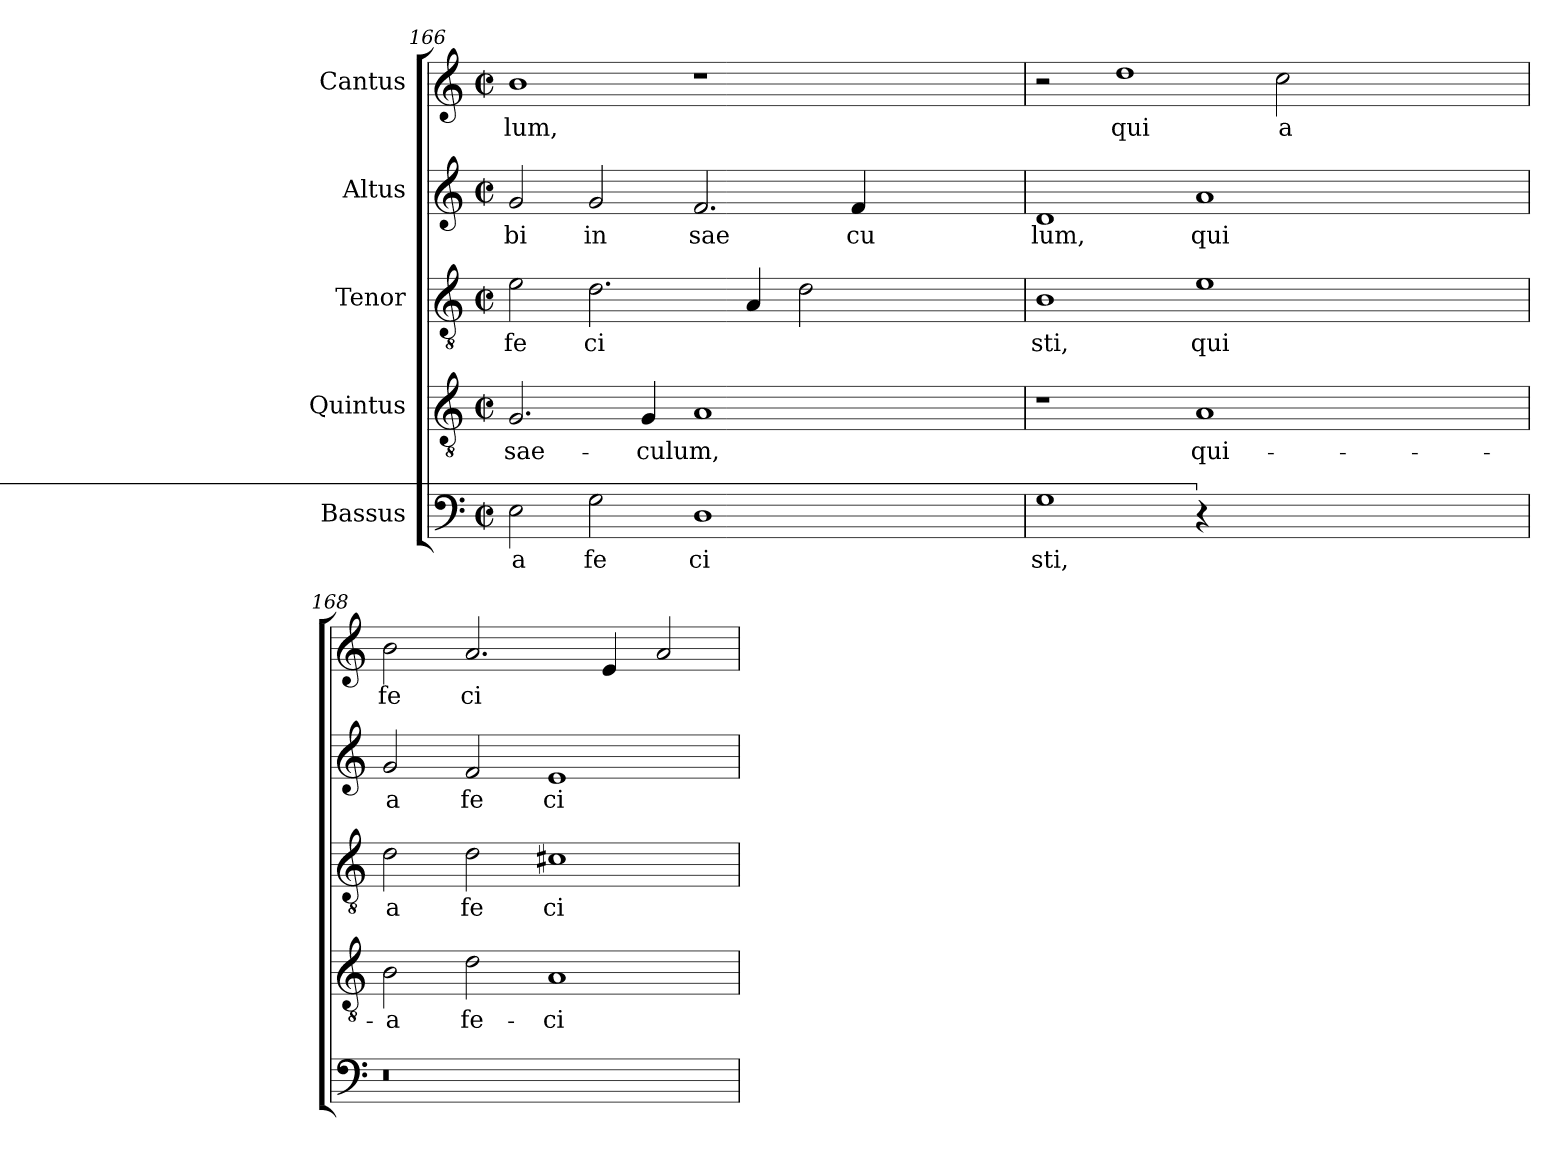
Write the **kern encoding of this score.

**kern	**text	**kern	**text	**kern	**text	**kern	**text	**kern	**text
*part5	*part5	*part4	*part4	*part3	*part3	*part2	*part2	*part1	*part1
*staff5	*staff5	*staff4	*staff4	*staff3	*staff3	*staff2	*staff2	*staff1	*staff1
*I"Bassus	*	*I"Quintus	*	*I"Tenor	*	*I"Altus	*	*I"Cantus	*
*clefF4	*	*clefGv2	*	*clefGv2	*	*clefG2	*	*clefG2	*
*M2/2	*	*M2/2	*	*M2/2	*	*M2/2	*	*M2/2	*
*met(c|)	*	*met(c|)	*	*met(c|)	*	*met(c|)	*	*met(c|)	*
=166	=166	=166	=166	=166	=166	=166	=166	=166	=166
!	!LO:LY:b:cj	!	!LO:LY:b:cj	!	!LO:LY:b:cj	!	!LO:LY:b:cj	!	!LO:LY:b:cj
2E\	a	2.G/	sae-	2e\	fe	2g/	bi	1b	lum,
!	!LO:LY:b:cj	!	!	!	!LO:LY:b:cj	!	!LO:LY:b:cj	!	!
2G\	fe	.	.	2.d\	ci	2g/	in	.	.
!	!	!	!LO:LY:b	!	!	!	!	!	!
.	.	4G/	-culum,	.	.	.	.	.	.
!	!LO:LY:b:cj	!	!	!	!	!	!LO:LY:b:cj	!LO:N:vis=1	!
1D	ci	1A	.	.	.	2.f/	sae	0r	.
.	.	.	.	4A/	.	.	.	.	.
.	.	.	.	2d\	.	.	.	.	.
!	!	!	!	!	!	!	!LO:LY:b:cj	!	!
.	.	.	.	.	.	4f/	cu	.	.
1ryy	.	1ryy	.	1ryy	.	1ryy	.	.	.
=167	=167	=167	=167	=167	=167	=167	=167	=167	=167
!	!LO:LY:b:cj	!	!	!	!LO:LY:b:cj	!	!LO:LY:b:cj	!	!
1G	sti,	1r	.	1B	sti,	1d	lum,	2r	.
!	!	!	!	!	!	!	!	!	!LO:LY:b:cj
.	.	.	.	.	.	.	.	1dd	qui
!LO:N:vis=1	!	!	!LO:LY:b:cj	!	!LO:LY:b:cj	!	!LO:LY:b:cj	!	!
4%9r	.	1A	qui-	1e	qui	1a	qui	.	.
!	!	!	!	!	!	!	!	!	!LO:LY:b:cj
.	.	.	.	.	.	.	.	2cc\	a
.	.	1ryy	.	1ryy	.	1ryy	.	1ryy	.
.	.	4ryy	.	4ryy	.	4ryy	.	4ryy	.
=168	=168	=168	=168	=168	=168	=168	=168	=168	=168
!	!	!	!LO:LY:b:cj	!	!LO:LY:b:cj	!	!LO:LY:b:cj	!	!LO:LY:b:cj
0r	.	2B\	-a	2d\	a	2g/	a	2b\	fe
!	!	!	!LO:LY:b:cj	!	!LO:LY:b:cj	!	!LO:LY:b:cj	!	!LO:LY:b:cj
.	.	2d\	fe-	2d\	fe	2f/	fe	2.a/	ci
!	!	!	!LO:LY:b:cj	!	!LO:LY:b:cj	!	!LO:LY:b:cj	!	!
.	.	1A	-ci-	1c#X	ci	1e	ci	.	.
.	.	.	.	.	.	.	.	4e/	.
.	.	.	.	.	.	.	.	2a/	.
=	=	=	=	=	=	=	=	=	=
*-	*-	*-	*-	*-	*-	*-	*-	*-	*-
